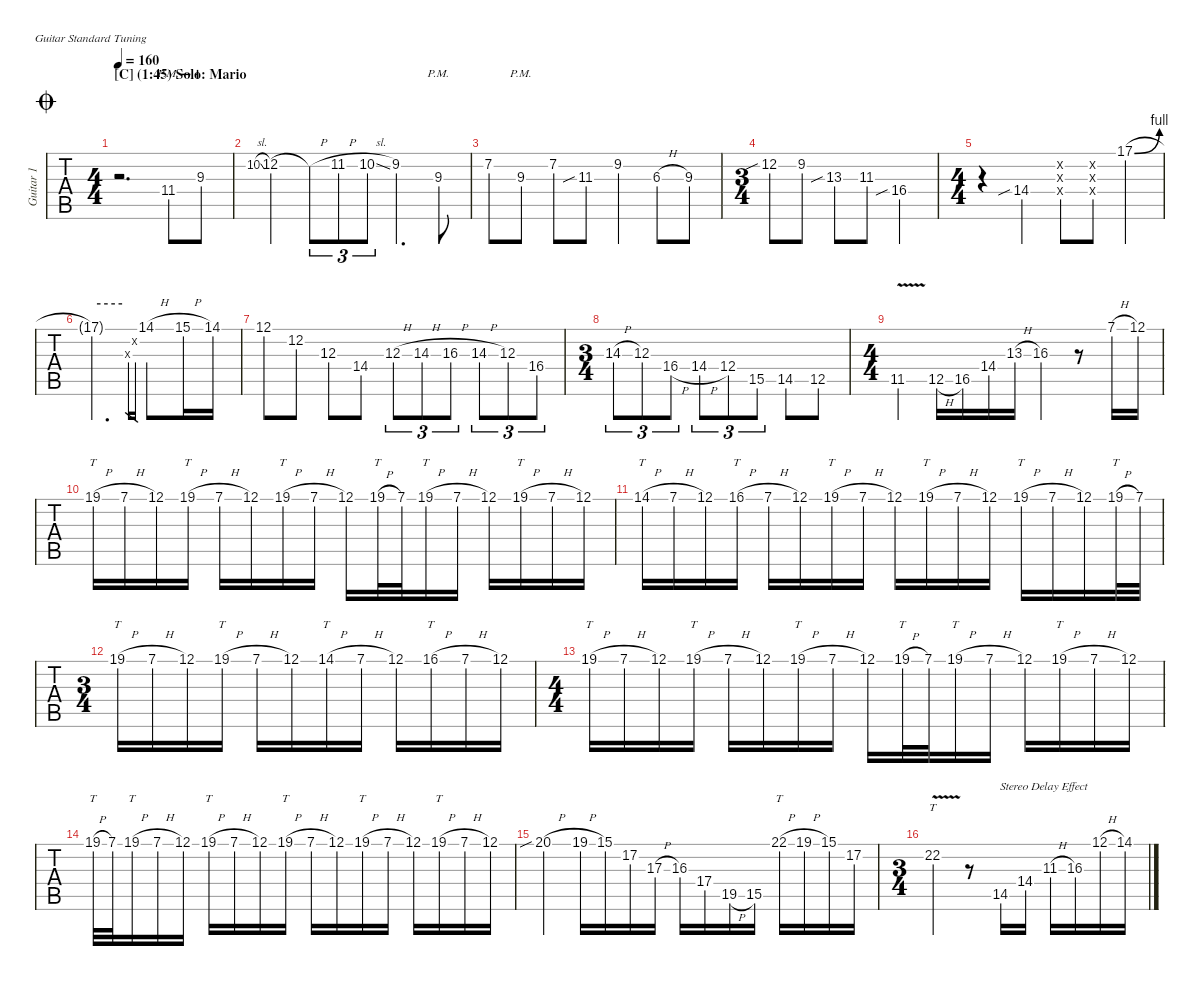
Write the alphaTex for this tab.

\defaultSystemsLayout 4
\hideDynamics
\bracketExtendMode nobrackets
\multiTrackTrackNamePolicy allsystems
\firstSystemTrackNameMode fullname
\otherSystemsTrackNameMode fullname
\otherSystemsTrackNameOrientation horizontal
\track ("Guitar 1" "Guitar 1") {instrument overdrivenguitar}
\staff {tabs}
\tuning (E4 B3 G3 D3 A2 E2)
\ts (4 4)
\section ("C" "(1:45) Solo: Mario")
\scale
1.05141
\jump coda
\tempo 160
\accidentals auto
\clef g2
\ottava regular
\simile none
\ks c
r.2{d dy mf} 11.4{pm acc #}.8 9.3{pm}.8 |
\scale
0.991823 10.2{sl}.8{gr} 12.2.4 12.2{h t}.8{tu (3 2)} 11.2{h acc #}.8{tu (3 2)} 10.2{sl}.8{tu (3 2)} 9.2{acc #}.4{d} 9.3{pm}.8 |
\scale
0.981158 7.2{acc #}.8 9.3{pm}.8 7.2{acc #}.8 11.3{sib acc #}.8 9.2{st acc #}.4 6.3{h acc #}.8 9.3.8 |
\ts (3 4)
\scale
0.975613 12.2{sib}.8 9.2{acc #}.8 13.3{sib acc #}.8 11.3{acc #}.8 16.4{sib acc #}.4 |
\ts (4 4)
\scale
1.05964 r.4 14.4{sib}.4 (14.4{x} 13.3{x acc #} 12.2{x}).8 (14.4{x} 12.2{x} 13.3{x acc #}).8 17.1{be (bend 45.6 0 60 4)}.4 |
\scale
0.976637 17.1{be (hold 0 4 60 4) v t}.2{d} 0.3{x}.16{gr} 0.2{x}.16{gr} 14.1{h acc #}.8 15.1{h}.16 14.1{acc #}.16 |
\scale
0.987302 12.1.8 12.2.8 12.3.8 14.4.8 12.3{h}.8{tu (3 2)} 14.3{h}.8{tu (3 2)} 16.3{h}.8{tu (3 2)} 14.3{h}.8{tu (3 2)} 12.3.8{tu (3 2)} 16.4{acc #}.8{tu (3 2)} |
\ts (3 4)
\scale
0.976424 14.3{h}.8{tu (3 2)} 12.3.8{tu (3 2)} 16.4{h acc #}.8{tu (3 2)} 14.4{h}.8{tu (3 2)} 12.4.8{tu (3 2)} 15.5.8{tu (3 2)} 14.5.8 12.5.8 |
\ts (4 4)
\scale
1.02063 11.5{v acc #}.4 12.5{h}.16 16.5{acc #}.16 14.4.16 13.3{h acc #}.16 16.3{st}.4 r.8 7.1{h}.16 12.1.16 |
\scale
0.979369 19.1{h}.16{tt} 7.1{h}.16 12.1.16 19.1{h}.16{tt} 7.1{h}.16 12.1.16 19.1{h}.16{tt} 7.1{h}.16 12.1.16 19.1{h}.32{tt} 7.1.32 19.1{h}.16{tt} 7.1{h}.16 12.1.16 19.1{h}.16{tt} 7.1{h}.16 12.1.16 |
\scale
1.02053 14.1{h acc #}.16{tt} 7.1{h}.16 12.1.16 16.1{h acc #}.16{tt} 7.1{h}.16 12.1.16 19.1{h}.16{tt} 7.1{h}.16 12.1.16 19.1{h}.16{tt} 7.1{h}.16 12.1.16 19.1{h}.16{tt} 7.1{h}.16 12.1.16 19.1{h}.32{tt} 7.1.32 |
\ts (3 4)
\scale
0.97947 19.1{h}.16{tt} 7.1{h}.16 12.1.16 19.1{h}.16{tt} 7.1{h}.16 12.1.16 14.1{h acc #}.16{tt} 7.1{h}.16 12.1.16 16.1{h acc #}.16{tt} 7.1{h}.16 12.1.16 |
\ts (4 4)
\scale
1.02447 19.1{h}.16{tt} 7.1{h}.16 12.1.16 19.1{h}.16{tt} 7.1{h}.16 12.1.16 19.1{h}.16{tt} 7.1{h}.16 12.1.16 19.1{h}.32{tt} 7.1.32 19.1{h}.16{tt} 7.1{h}.16 12.1.16 19.1{h}.16{tt} 7.1{h}.16 12.1.16 |
\scale
0.975533 19.1{h}.32{tt} 7.1.32 19.1{h}.16{tt} 7.1{h}.16 12.1.16 19.1{h}.16{tt} 7.1{h}.16 12.1.16 19.1{h}.16{tt} 7.1{h}.16 12.1.16 19.1{h}.16{tt} 7.1{h}.16 12.1.16 19.1{h}.16{tt} 7.1{h}.16 12.1.16 |
\scale
1.01845 20.1{sib h}.4 19.1{h}.16 15.1.16 17.2.16 17.3{h}.16 16.3.16 17.4.16 19.5{h}.16 15.5.16 22.1{h}.16{tt} 19.1{h}.16 15.1.16 17.2.16 |
\ts (3 4)
\scale
0.981554 22.2{v}.4{tt} r.8 14.5.16{txt "Stereo Delay Effect"} 14.4.16 11.3{h acc #}.16 16.3.16{legatoorigin} 12.1{h}.16 14.1{acc #}.16
